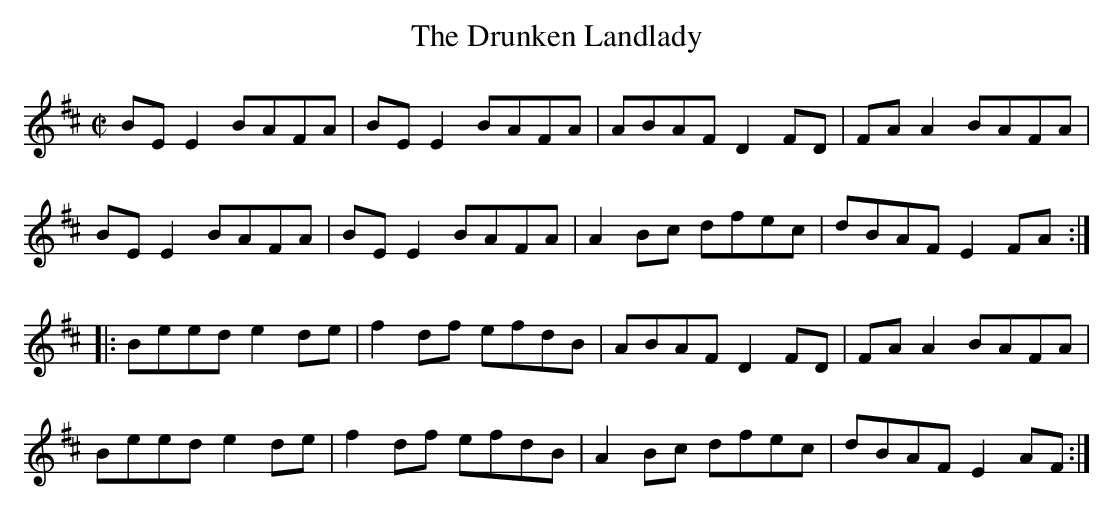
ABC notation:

X:1
T:The Drunken Landlady
M:C|
K:EDor
BE E2 BAFA|BE E2 BAFA|ABAF D2FD|FA A2 BAFA|
BE E2 BAFA|BE E2 BAFA|A2Bc dfec|dBAF E2FA:|
|:Beed e2de|f2df efdB|ABAF D2FD|FA A2 BAFA|
Beed e2de|f2df efdB|A2Bc dfec|dBAF E2AF:|
